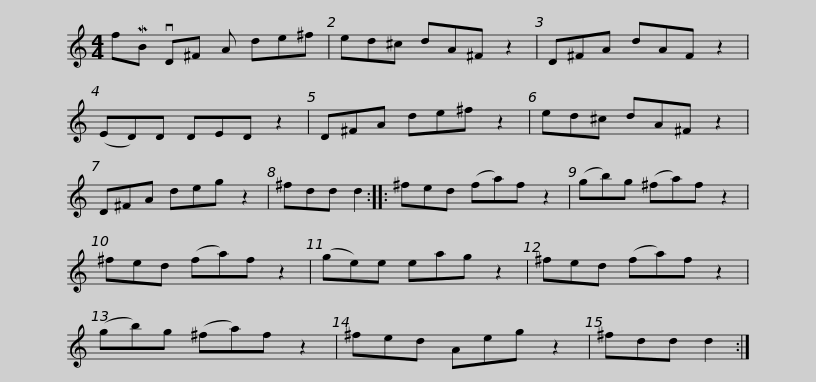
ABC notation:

X:1
L:1/8
M:4/4
I:linebreak $
K:C
V:1 treble
V:1
 fMB vD^F A de^f | ed^c dA^F z2 | D^FA dAF z2 | (ED)D DED z2 | D^FA de^f z2 | %5
 ed^c dA^F z2 |$ D^FA deg z2 | ^fdd d2 :: ^fed (fa)f z2 | (gb)g (^fa)f z2 | %10
 ^fed (fa)f z2 | (ge)e eag z2 |$ ^fed (fa)f z2 | (gb)g (^fa)f z2 | ^fed Aeg z2 | %15
 ^fdd d2 :| %16
